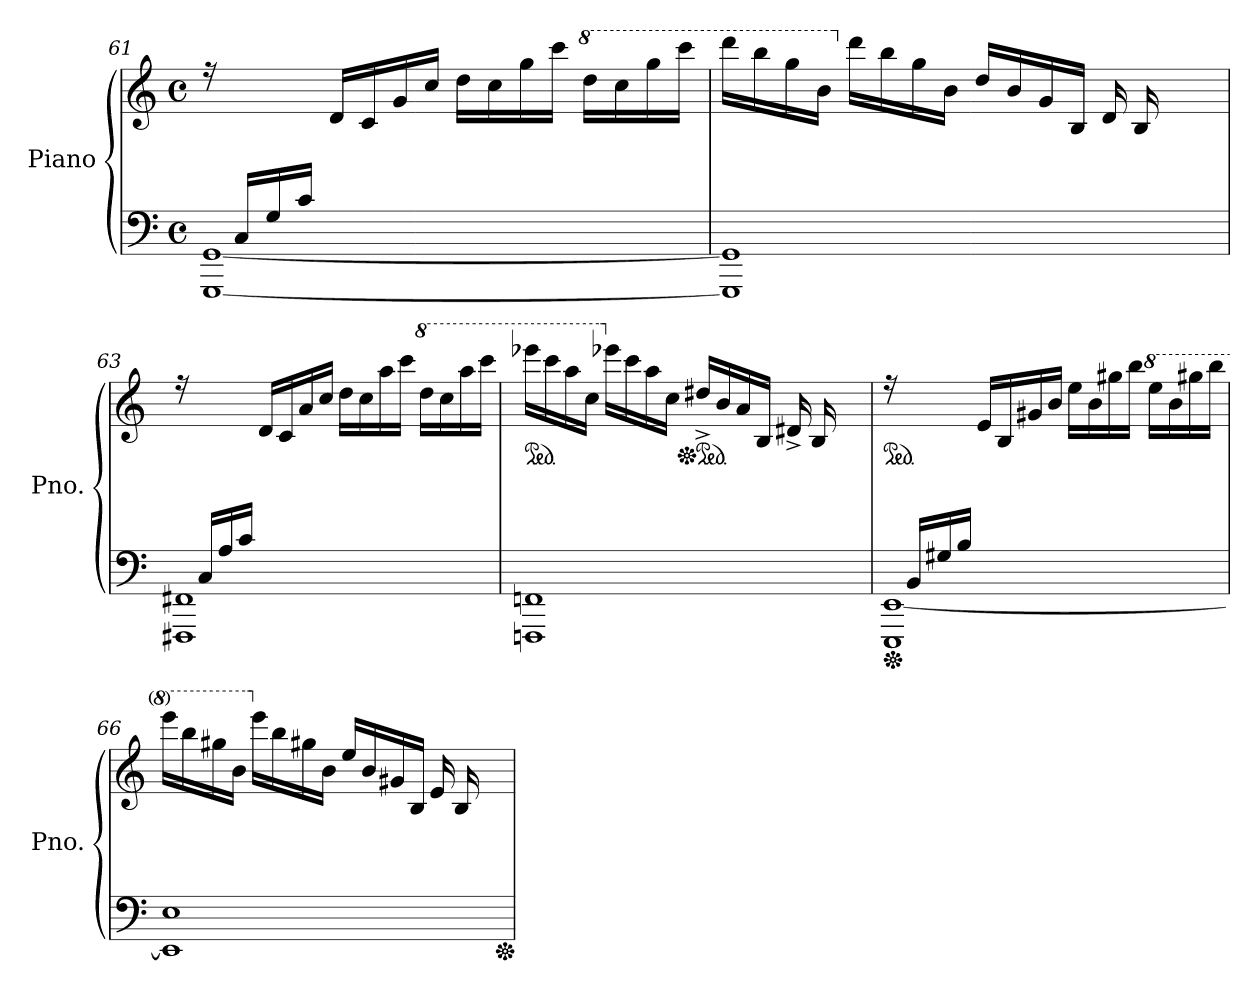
**kern	**kern
*part1	*part1
*staff2	*staff1
*I"Piano	*
*I'Pno.	*
*clefF4	*clefG2
*k[]	*k[]
*M4/4	*M4/4
*met(c)	*met(c)
=61	=61
*^	*
16ryy	[1GGG [1GG	16rff
16C/LL	.	8.ryy
16G/	.	.
16c/JJ	.	.
2.ryy	.	16d/LL
.	.	16c/
.	.	16g/
.	.	16cc/JJ
.	.	16dd\LL
.	.	16cc\
.	.	16gg\
.	.	16ccc\JJ
*	*	*8va
.	.	16ddd\LL
.	.	16ccc\
.	.	16ggg\
.	.	16cccc\JJ
=62	=62	=62
2..ryy	1GGG] 1GG]	16dddd\LL
.	.	16bbb\
.	.	16ggg\
.	.	16bb\JJ
*	*	*X8va
.	.	16ddd\LL
.	.	16bb\
.	.	16gg\
.	.	16b\JJ
.	.	16dd/LL
.	.	16b/
.	.	16g/
.	.	16B/JJ
.	.	16d/LL
.	.	16B/
16G/	.	8ryy
16BB/JJ	.	.
!!LO:LB:g=z
=63	=63	=63
16ryy	1FFF#X 1FF#X	16rff
16C/LL	.	8.ryy
16A/	.	.
16c/JJ	.	.
2.ryy	.	16d/LL
.	.	16c/
.	.	16a/
.	.	16cc/JJ
.	.	16dd\LL
.	.	16cc\
.	.	16aa\
.	.	16ccc\JJ
*	*	*8va
.	.	16ddd\LL
.	.	16ccc\
.	.	16aaa\
.	.	16cccc\JJ
=64	=64	=64
*	*	*ped
2..ryy	1FFFn 1FFn	16eeee-X\LL
.	.	16cccc\
.	.	16aaa\
.	.	16ccc\JJ
*	*	*X8va
.	.	16eee-X\LL
.	.	16ccc\
.	.	16aa\
.	.	16cc\JJ
*	*	*Xped
*	*	*ped
.	.	16dd#X^/LL
.	.	16b/
.	.	16a/
.	.	16B/JJ
.	.	16d#X^/LL
.	.	16B/
16A/	.	8ryy
16BB/JJ	.	.
=65	=65	=65
*Xped	*	*
*	*	*ped
16ryy	1EEE [1EE	16rff
16BB/LL	.	8.ryy
16G#X/	.	.
16B/JJ	.	.
2.ryy	.	16e/LL
.	.	16B/
.	.	16g#X/
.	.	16b/JJ
.	.	16ee\LL
.	.	16b\
.	.	16gg#X\
.	.	16bb\JJ
*	*	*8va
.	.	16eee\LL
.	.	16bb\
.	.	16ggg#X\
.	.	16bbb\JJ
!!LO:LB:g=z
=66	=66	=66
2..ryy	1EE] 1E	16eeee\LL
.	.	16bbb\
.	.	16ggg#X\
.	.	16bb\JJ
*	*	*X8va
.	.	16eee\LL
.	.	16bb\
.	.	16gg#X\
.	.	16b\JJ
.	.	16ee/LL
.	.	16b/
.	.	16g#X/
.	.	16B/JJ
.	.	16e/LL
.	.	16B/
16G#X/	.	8ryy
16BB/JJ	.	.
*v	*v	*
*Xped	*
=	=
*-	*-
